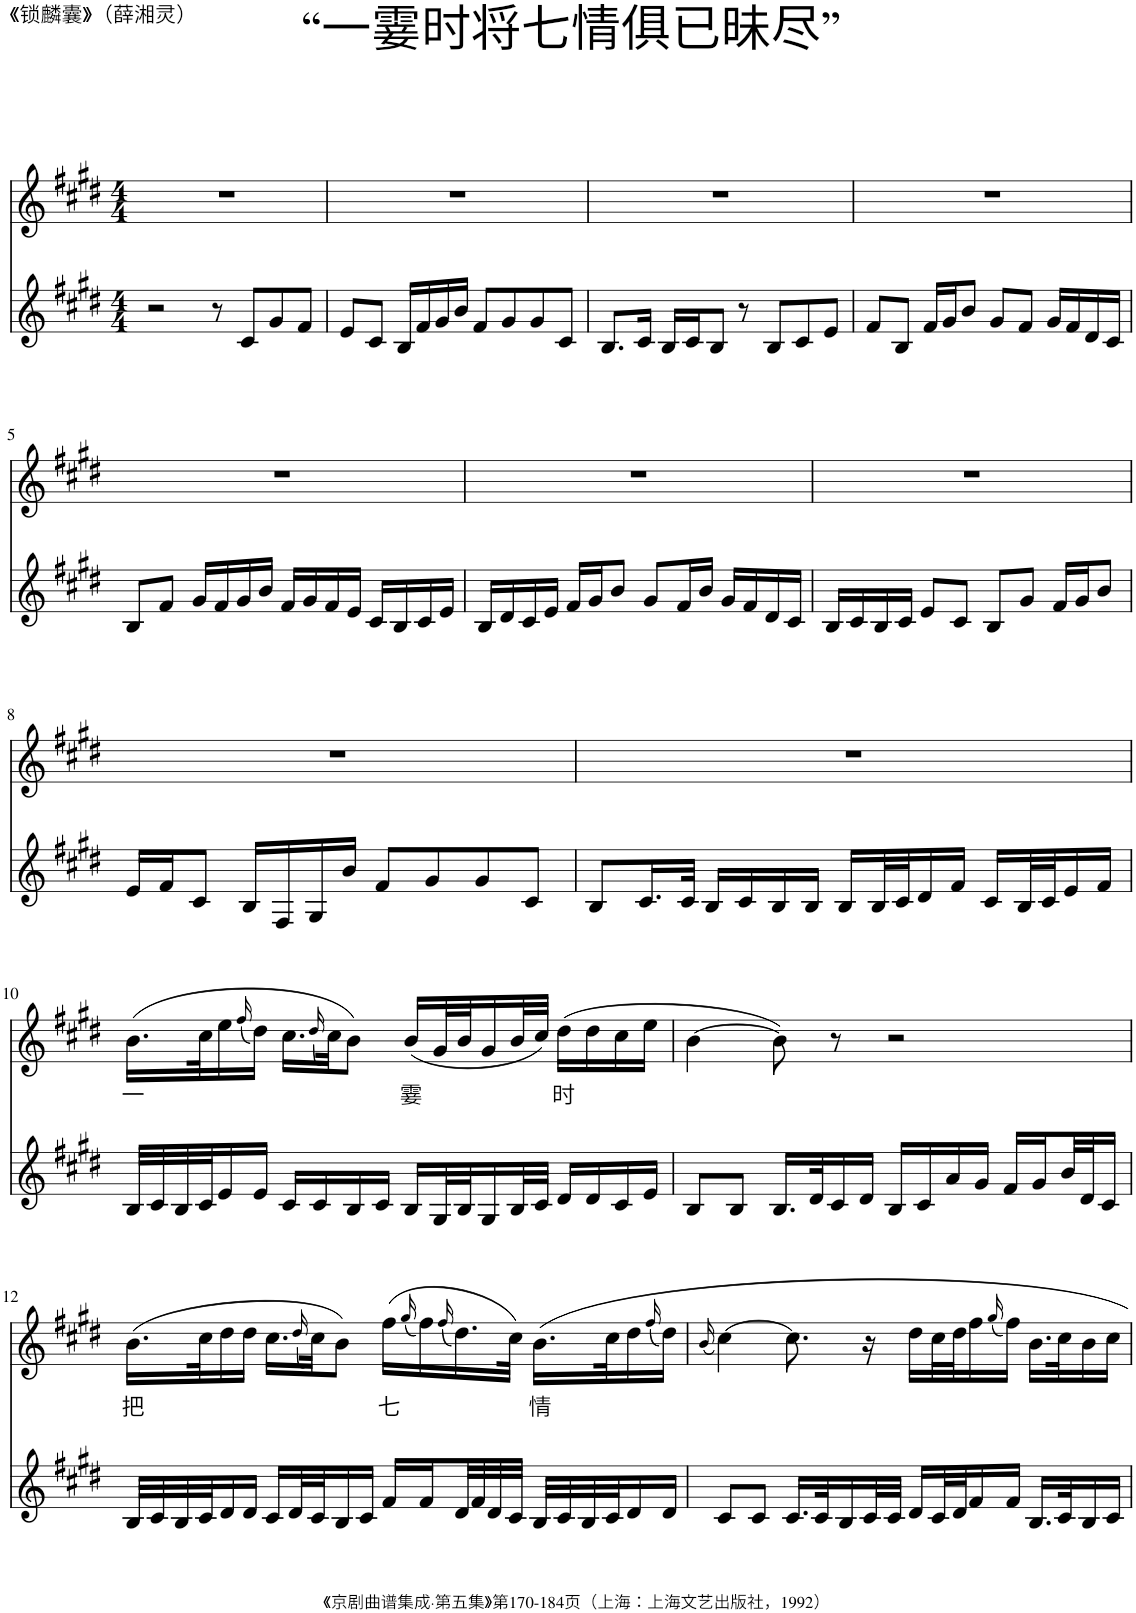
**kern	**kern	**text
*part2	*part1	*part1
*staff2	*staff1	*staff1
*I"Piano	*I"Piano	*
*I'Pno	*I'Pno	*
*clefG2	*clefG2	*
*k[f#c#g#d#]	*k[f#c#g#d#]	*
*M4/4	*M4/4	*
=1	=1	=1
2r	1r	.
8r	.	.
8c#/L	.	.
8g#/	.	.
8f#/J	.	.
=2	=2	=2
8e/L	1r	.
8c#/J	.	.
16B/LL	.	.
16f#/	.	.
16g#/	.	.
16b/JJ	.	.
8f#/L	.	.
8g#/	.	.
8g#/	.	.
8c#/J	.	.
=3	=3	=3
8.B/L	1r	.
16c#/Jk	.	.
16B/LL	.	.
16c#/J	.	.
8B/J	.	.
8r	.	.
8B/L	.	.
8c#/	.	.
8e/J	.	.
=4	=4	=4
8f#/L	1r	.
8B/J	.	.
16f#/LL	.	.
16g#/J	.	.
8b/J	.	.
8g#/L	.	.
8f#/J	.	.
16g#/LL	.	.
16f#/	.	.
16d#/	.	.
16c#/JJ	.	.
!!LO:LB:g=z
=5	=5	=5
8B/L	1r	.
8f#/J	.	.
16g#/LL	.	.
16f#/	.	.
16g#/	.	.
16b/JJ	.	.
16f#/LL	.	.
16g#/	.	.
16f#/	.	.
16e/JJ	.	.
16c#/LL	.	.
16B/	.	.
16c#/	.	.
16e/JJ	.	.
=6	=6	=6
16B/LL	1r	.
16d#/	.	.
16c#/	.	.
16e/JJ	.	.
16f#/LL	.	.
16g#/J	.	.
8b/J	.	.
8g#/L	.	.
16f#/L	.	.
16b/JJ	.	.
16g#/LL	.	.
16f#/	.	.
16d#/	.	.
16c#/JJ	.	.
=7	=7	=7
16B/LL	1r	.
16c#/	.	.
16B/	.	.
16c#/JJ	.	.
8e/L	.	.
8c#/J	.	.
8B/L	.	.
8g#/J	.	.
16f#/LL	.	.
16g#/J	.	.
8b/J	.	.
!!LO:LB:g=z
=8	=8	=8
16e/LL	1r	.
16f#/J	.	.
8c#/J	.	.
16B/LL	.	.
16F#/	.	.
16G#/	.	.
16b/JJ	.	.
8f#/L	.	.
8g#/	.	.
8g#/	.	.
8c#/J	.	.
=9	=9	=9
8B/L	1r	.
16.c#/L	.	.
32c#/JJk	.	.
16B/LL	.	.
16c#/	.	.
16B/	.	.
16B/JJ	.	.
16B/LL	.	.
32B/L	.	.
32c#/J	.	.
16d#/	.	.
16f#/JJ	.	.
16c#/LL	.	.
32B/L	.	.
32c#/J	.	.
16e/	.	.
16f#/JJ	.	.
!!LO:LB:g=z
=10	=10	=10
!	!	!LO:LY:b
32B/LLL	(16.b\LL	一
32c#/	.	.
32B/	.	.
32c#/J	32cc#\K	.
16e/	16ee\	.
.	(16qff#/	.
16e/JJ	16dd#\JJ)	.
16c#/LL	16.cc#\LL	.
16c#/	.	.
.	(16qdd#/	.
.	32cc#\JK)	.
16B/	8b\J)	.
16c#/JJ	.	.
!	!	!LO:LY:b
16B/LL	(16b/LL	霎
32G#/L	32g#/L	.
32B/J	32b/J	.
16G#/	16g#/	.
32B/L	32b/L	.
32c#/JJJ	32cc#/JJJ)	.
!	!	!LO:LY:b
16d#/LL	(16dd#\LL	时
16d#/	16dd#\	.
16c#/	16cc#\	.
16e/JJ	16ee\JJ	.
=11	=11	=11
8B/L	[4b\	.
8B/J	.	.
16.B/LL	8b\])	.
32d#/K	.	.
16c#/	8r	.
16d#/JJ	.	.
16B/LL	2r	.
16c#/	.	.
16a/	.	.
16g#/JJ	.	.
16f#/LL	.	.
16g#/	.	.
32b/L	.	.
32d#/J	.	.
16c#/JJ	.	.
!!LO:LB:g=z
=12	=12	=12
!	!	!LO:LY:b
32B/LLL	(16.b\LL	把
32c#/	.	.
32B/	.	.
32c#/J	32cc#\K	.
16d#/	16dd#\	.
16d#/JJ	16dd#\JJ	.
16c#/LL	16.cc#\LL	.
32d#/L	.	.
.	(16qdd#/	.
32c#/J	32cc#\JK)	.
16B/	8b\J)	.
16c#/JJ	.	.
!	!	!LO:LY:b
16f#/LL	(16ff#\LL	七
.	(16qgg#/	.
16f#/	16ff#\)	.
.	(16qff#/	.
32d#/L	16.dd#\)	.
32f#/	.	.
32d#/	.	.
32c#/JJJ	32cc#\JJk)	.
!	!	!LO:LY:b
32B/LLL	16.b\LL	情
32c#/	.	.
32B/	.	.
32c#/J	32cc#\K	.
16d#/	16dd#\	.
.	(16qff#/	.
16d#/JJ	16dd#\JJ)	.
=13	=13	=13
.	(16qb/	.
8c#/L	[4cc#\)	.
8c#/J	.	.
16.c#/LL	8.cc#\]	.
32c#/K	.	.
16B/	.	.
32c#/L	16r	.
32c#/JJJ	.	.
16d#/LL	16dd#\LL	.
32c#/L	32cc#\L	.
32d#/J	32dd#\J	.
16f#/	16ff#\	.
.	(16qgg#/	.
16f#/JJ	16ff#\JJ)	.
16.B/LL	16.b\LL	.
32c#/K	32cc#\K	.
16B/	16b\	.
16c#/JJ	16cc#\JJ	.
=	=	=
*-	*-	*-
